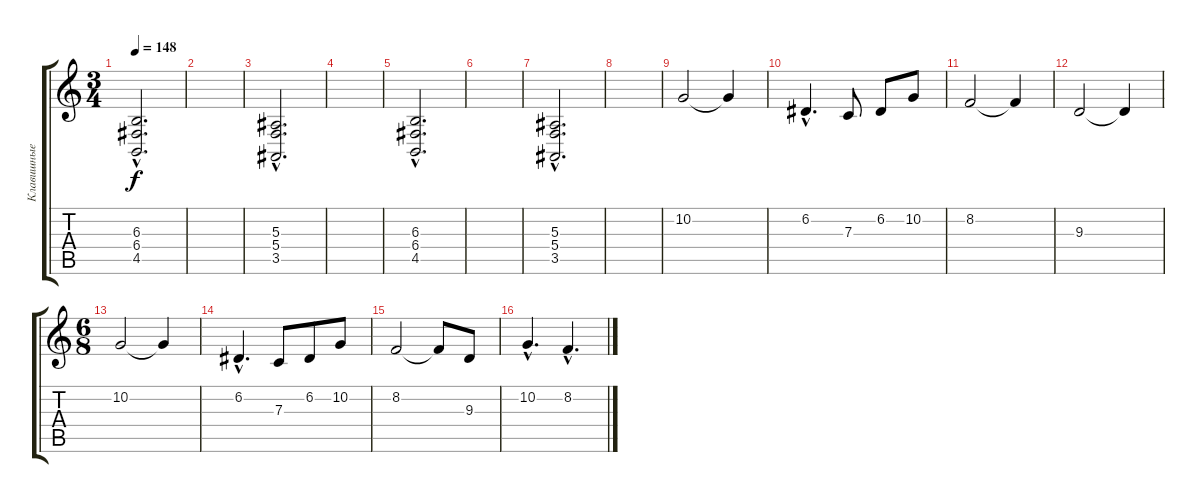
\track ("Клавишные" "Клавишные") {instrument lead2sawtooth}
\staff {score tabs}
\tuning (D4 A3 F3 C3 G2 D2) {hide}
\ts (3 4)
\tempo 148
\clef g2
\ks c
(6.3{hac} 6.4{hac} 4.5{hac}).2{d dy f instrument lead2sawtooth} |
|
(5.3{hac} 5.4{hac} 3.5{hac}).2{d instrument lead2sawtooth} |
|
(6.3{hac} 6.4{hac} 4.5{hac}).2{d instrument lead2sawtooth} |
|
(5.3{hac} 5.4{hac} 3.5{hac}).2{d instrument lead2sawtooth} |
|
10.2.2{volume 16 instrument stringensemble1} 10.2{t}.4 |
6.2{hac}.4{d} 7.3.8 6.2.8 10.2.8 |
8.2.2 8.2{t}.4 |
9.3.2 9.3{t}.4 |
\ts (6 8)
10.2.2 10.2{t}.4 |
6.2{hac}.4{d} 7.3.8 6.2.8 10.2.8 |
8.2.2 8.2{t}.8 9.3.8 |
10.2{hac}.4{d} 8.2{hac}.4{d}
